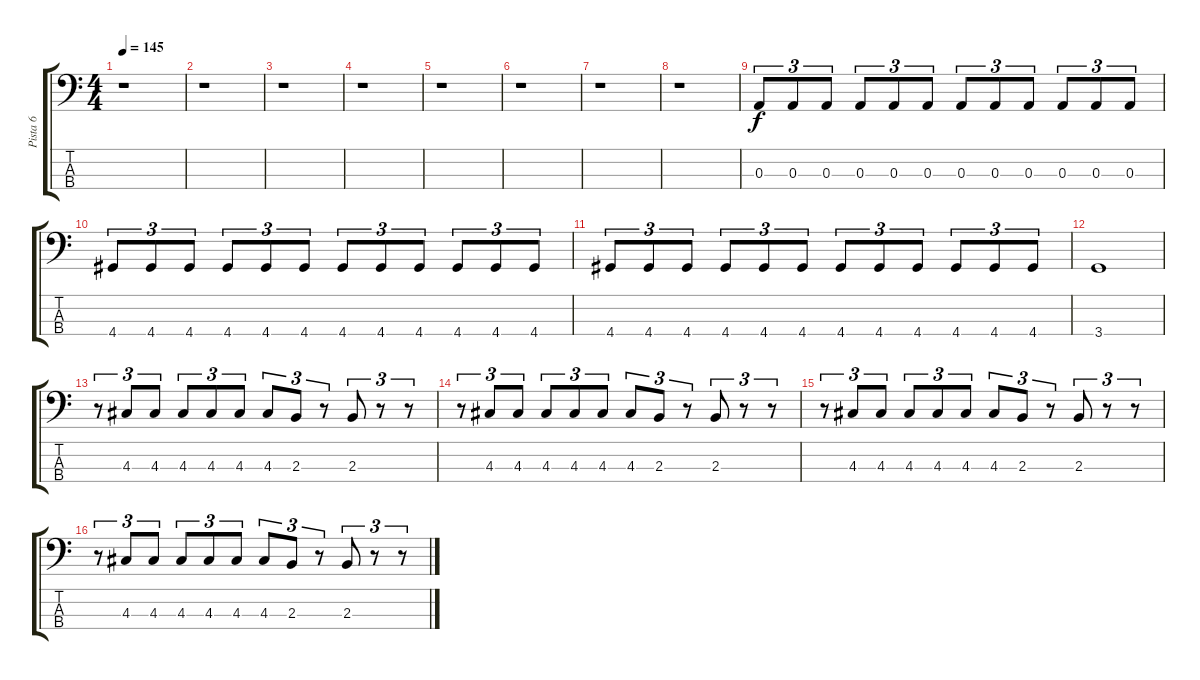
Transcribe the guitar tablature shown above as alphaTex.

\track ("Pista 6" "Pista 6") {instrument electricbassfinger}
\staff {score tabs}
\tuning (G2 D2 A1 E1) {hide}
\ts (4 4)
\tempo 145
\clef f4
\ks c
r.1{dy f} |
r.1 |
r.1 |
r.1 |
r.1 |
r.1 |
r.1 |
r.1 |
0.3.8{tu (3 2)} 0.3.8{tu (3 2)} 0.3.8{tu (3 2)} 0.3.8{tu (3 2)} 0.3.8{tu (3 2)} 0.3.8{tu (3 2)} 0.3.8{tu (3 2)} 0.3.8{tu (3 2)} 0.3.8{tu (3 2)} 0.3.8{tu (3 2)} 0.3.8{tu (3 2)} 0.3.8{tu (3 2)} |
4.4.8{tu (3 2)} 4.4.8{tu (3 2)} 4.4.8{tu (3 2)} 4.4.8{tu (3 2)} 4.4.8{tu (3 2)} 4.4.8{tu (3 2)} 4.4.8{tu (3 2)} 4.4.8{tu (3 2)} 4.4.8{tu (3 2)} 4.4.8{tu (3 2)} 4.4.8{tu (3 2)} 4.4.8{tu (3 2)} |
4.4.8{tu (3 2)} 4.4.8{tu (3 2)} 4.4.8{tu (3 2)} 4.4.8{tu (3 2)} 4.4.8{tu (3 2)} 4.4.8{tu (3 2)} 4.4.8{tu (3 2)} 4.4.8{tu (3 2)} 4.4.8{tu (3 2)} 4.4.8{tu (3 2)} 4.4.8{tu (3 2)} 4.4.8{tu (3 2)} |
3.4.1 |
r.8{tu (3 2)} 4.3.8{tu (3 2)} 4.3.8{tu (3 2)} 4.3.8{tu (3 2)} 4.3.8{tu (3 2)} 4.3.8{tu (3 2)} 4.3.8{tu (3 2)} 2.3.8{tu (3 2)} r.8{tu (3 2)} 2.3.8{tu (3 2)} r.8{tu (3 2)} r.8{tu (3 2)} |
r.8{tu (3 2)} 4.3.8{tu (3 2)} 4.3.8{tu (3 2)} 4.3.8{tu (3 2)} 4.3.8{tu (3 2)} 4.3.8{tu (3 2)} 4.3.8{tu (3 2)} 2.3.8{tu (3 2)} r.8{tu (3 2)} 2.3.8{tu (3 2)} r.8{tu (3 2)} r.8{tu (3 2)} |
r.8{tu (3 2)} 4.3.8{tu (3 2)} 4.3.8{tu (3 2)} 4.3.8{tu (3 2)} 4.3.8{tu (3 2)} 4.3.8{tu (3 2)} 4.3.8{tu (3 2)} 2.3.8{tu (3 2)} r.8{tu (3 2)} 2.3.8{tu (3 2)} r.8{tu (3 2)} r.8{tu (3 2)} |
r.8{tu (3 2)} 4.3.8{tu (3 2)} 4.3.8{tu (3 2)} 4.3.8{tu (3 2)} 4.3.8{tu (3 2)} 4.3.8{tu (3 2)} 4.3.8{tu (3 2)} 2.3.8{tu (3 2)} r.8{tu (3 2)} 2.3.8{tu (3 2)} r.8{tu (3 2)} r.8{tu (3 2)}
